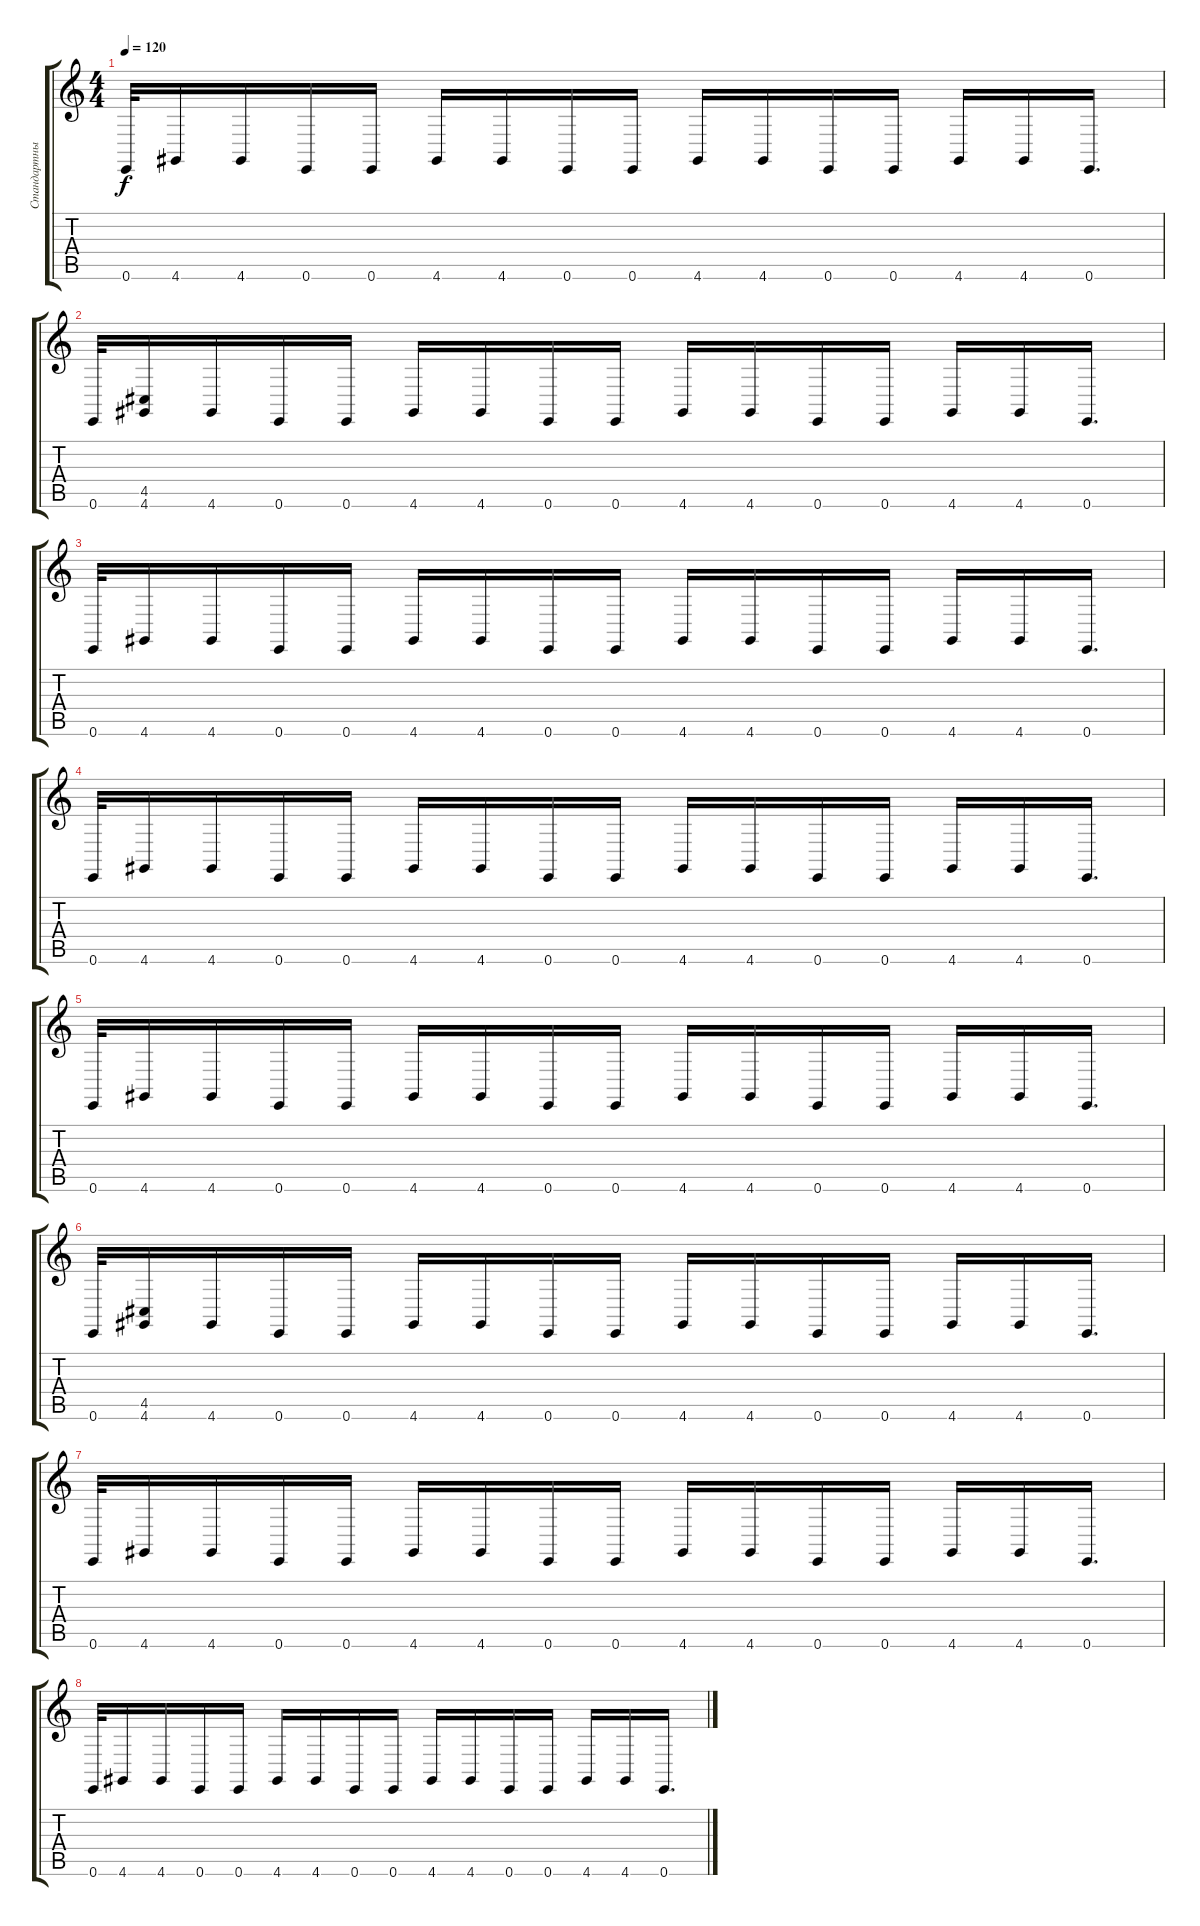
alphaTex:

\track ("Стандартный Набор" "Стандартны") {instrument synthdrum}
\staff {score tabs}
\tuning (E4 B3 G3 D3 A2 E2) {hide}
\ts (4 4)
\tempo 120
\clef g2
\ks c
0.6.32{dy f} 4.6.16 4.6.16 0.6.16 0.6.16 4.6.16 4.6.16 0.6.16 0.6.16 4.6.16 4.6.16 0.6.16 0.6.16 4.6.16 4.6.16 0.6.16{d} |
0.6.32 (4.5 4.6).16 4.6.16 0.6.16 0.6.16 4.6.16 4.6.16 0.6.16 0.6.16 4.6.16 4.6.16 0.6.16 0.6.16 4.6.16 4.6.16 0.6.16{d} |
0.6.32 4.6.16 4.6.16 0.6.16 0.6.16 4.6.16 4.6.16 0.6.16 0.6.16 4.6.16 4.6.16 0.6.16 0.6.16 4.6.16 4.6.16 0.6.16{d} |
0.6.32 4.6.16 4.6.16 0.6.16 0.6.16 4.6.16 4.6.16 0.6.16 0.6.16 4.6.16 4.6.16 0.6.16 0.6.16 4.6.16 4.6.16 0.6.16{d} |
0.6.32 4.6.16 4.6.16 0.6.16 0.6.16 4.6.16 4.6.16 0.6.16 0.6.16 4.6.16 4.6.16 0.6.16 0.6.16 4.6.16 4.6.16 0.6.16{d} |
0.6.32 (4.5 4.6).16 4.6.16 0.6.16 0.6.16 4.6.16 4.6.16 0.6.16 0.6.16 4.6.16 4.6.16 0.6.16 0.6.16 4.6.16 4.6.16 0.6.16{d} |
0.6.32 4.6.16 4.6.16 0.6.16 0.6.16 4.6.16 4.6.16 0.6.16 0.6.16 4.6.16 4.6.16 0.6.16 0.6.16 4.6.16 4.6.16 0.6.16{d} |
0.6.32 4.6.16 4.6.16 0.6.16 0.6.16 4.6.16 4.6.16 0.6.16 0.6.16 4.6.16 4.6.16 0.6.16 0.6.16 4.6.16 4.6.16 0.6.16{d}
